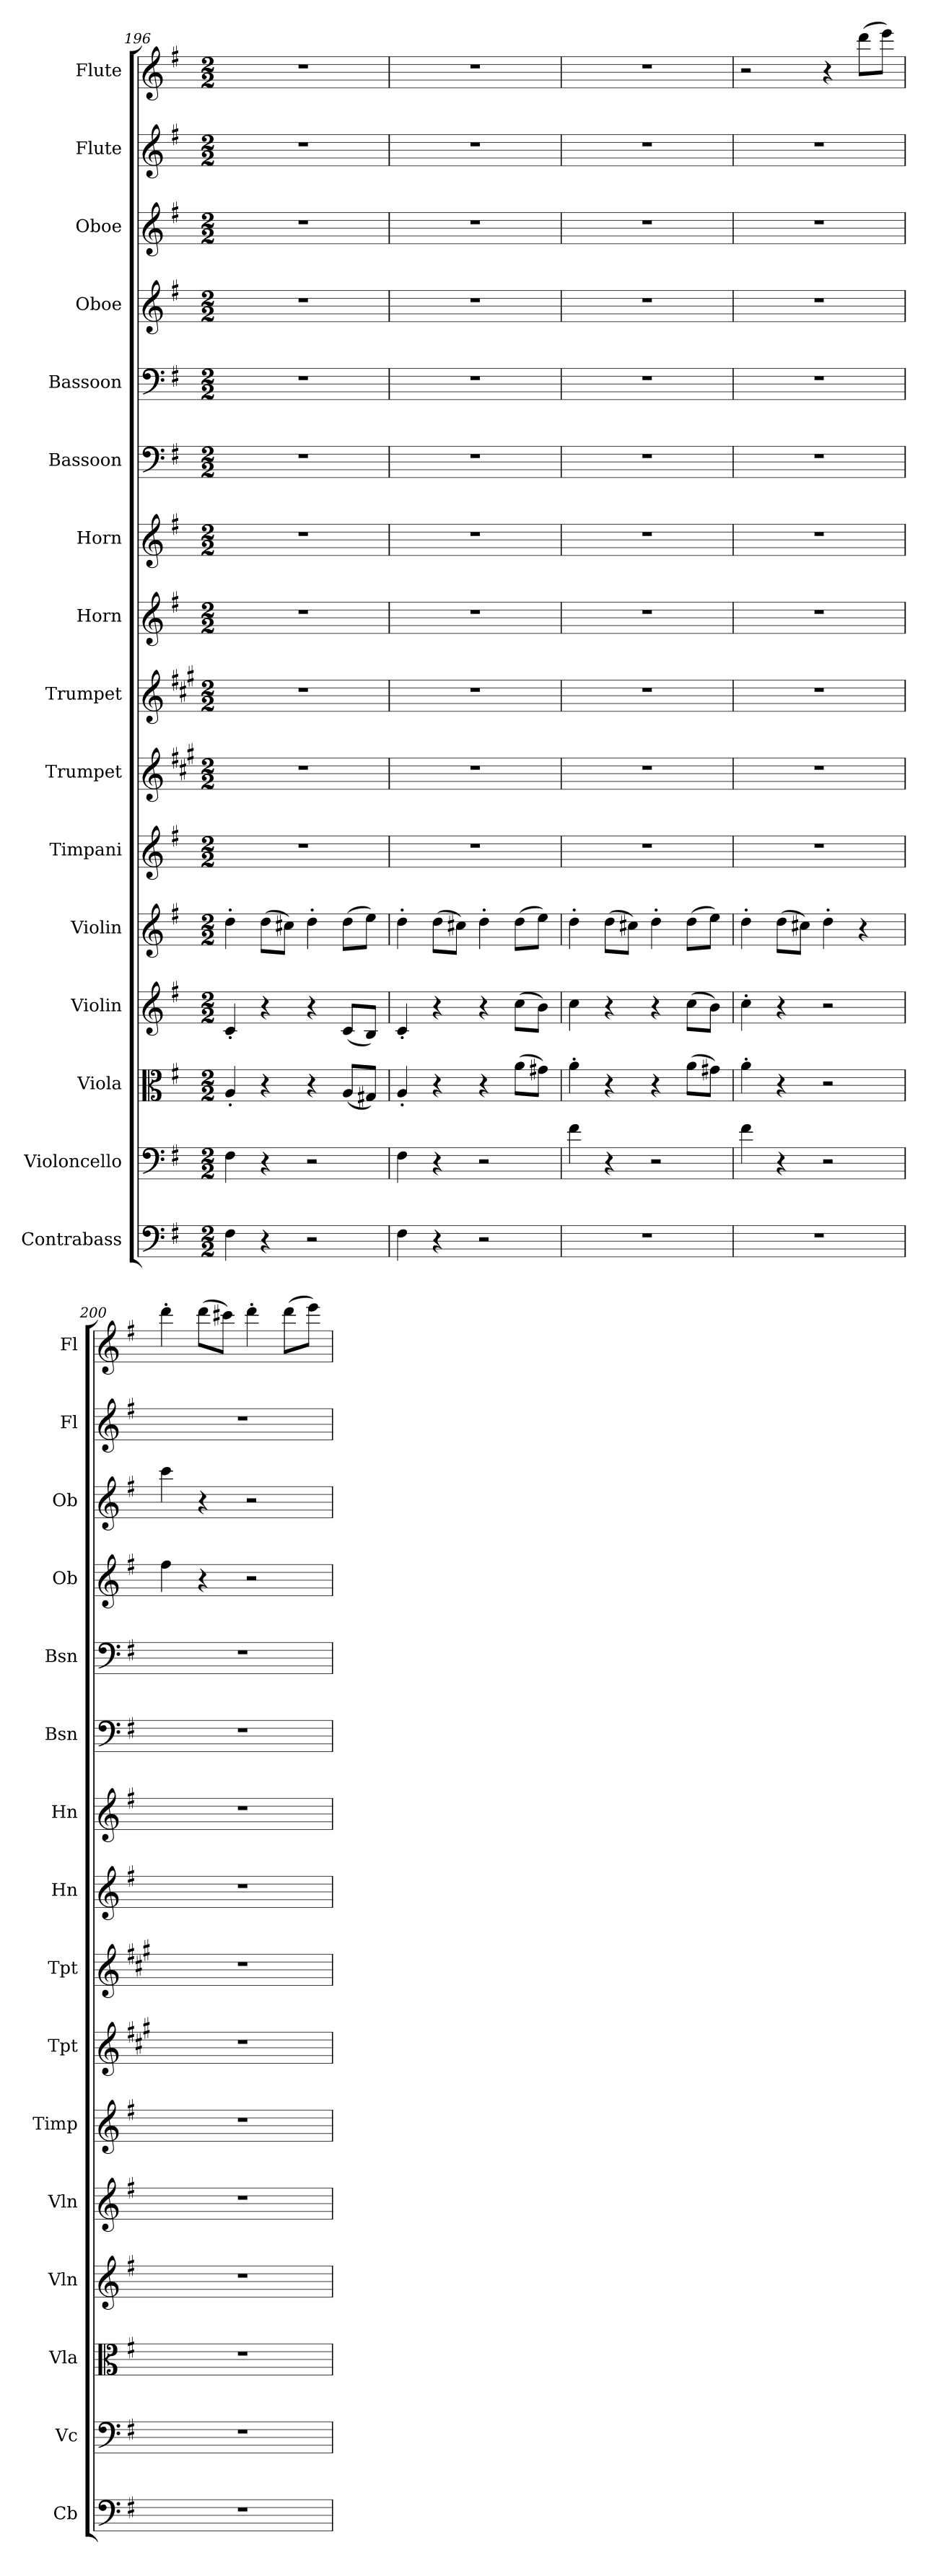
**kern	**kern	**kern	**kern	**kern	**kern	**kern	**kern	**kern	**kern	**kern	**kern	**kern	**kern	**kern	**kern
*part16	*part15	*part14	*part13	*part12	*part11	*part10	*part9	*part8	*part7	*part6	*part5	*part4	*part3	*part2	*part1
*staff16	*staff15	*staff14	*staff13	*staff12	*staff11	*staff10	*staff9	*staff8	*staff7	*staff6	*staff5	*staff4	*staff3	*staff2	*staff1
*I"Contrabass	*I"Violoncello	*I"Viola	*I"Violin	*I"Violin	*I"Timpani	*I"Trumpet	*I"Trumpet	*I"Horn	*I"Horn	*I"Bassoon	*I"Bassoon	*I"Oboe	*I"Oboe	*I"Flute	*I"Flute
*I'Cb	*I'Vc	*I'Vla	*I'Vln	*I'Vln	*I'Timp	*I'Tpt	*I'Tpt	*I'Hn	*I'Hn	*I'Bsn	*I'Bsn	*I'Ob	*I'Ob	*I'Fl	*I'Fl
*clefF4	*clefF4	*clefC3	*clefG2	*clefG2	*clefG2	*clefG2	*clefG2	*clefG2	*clefG2	*clefF4	*clefF4	*clefG2	*clefG2	*clefG2	*clefG2
*ITrd7c12	*	*	*	*	*	*ITrd1c2	*ITrd1c2	*ITrd4c7	*ITrd4c7	*	*	*	*	*	*
*k[f#]	*k[f#]	*k[f#]	*k[f#]	*k[f#]	*k[f#]	*k[f#]	*k[f#]	*k[]	*k[]	*k[f#]	*k[f#]	*k[f#]	*k[f#]	*k[f#]	*k[f#]
*M2/2	*M2/2	*M2/2	*M2/2	*M2/2	*M2/2	*M2/2	*M2/2	*M2/2	*M2/2	*M2/2	*M2/2	*M2/2	*M2/2	*M2/2	*M2/2
=196	=196	=196	=196	=196	=196	=196	=196	=196	=196	=196	=196	=196	=196	=196	=196
4FF#\	4F#\	4A'/	4c'/	4dd'\	1r	1r	1r	1r	1r	1r	1r	1r	1r	1r	1r
4r	4r	4r	4r	(>8dd\L	.	.	.	.	.	.	.	.	.	.	.
.	.	.	.	8cc#X\J)	.	.	.	.	.	.	.	.	.	.	.
2r	2r	4r	4r	4dd'\	.	.	.	.	.	.	.	.	.	.	.
.	.	(<8A/L	(<8c/L	(>8dd\L	.	.	.	.	.	.	.	.	.	.	.
.	.	8G#X/J)	8B/J)	8ee\J)	.	.	.	.	.	.	.	.	.	.	.
=197	=197	=197	=197	=197	=197	=197	=197	=197	=197	=197	=197	=197	=197	=197	=197
4FF#\	4F#\	4A'/	4c'/	4dd'\	1r	1r	1r	1r	1r	1r	1r	1r	1r	1r	1r
4r	4r	4r	4r	(>8dd\L	.	.	.	.	.	.	.	.	.	.	.
.	.	.	.	8cc#X\J)	.	.	.	.	.	.	.	.	.	.	.
2r	2r	4r	4r	4dd'\	.	.	.	.	.	.	.	.	.	.	.
.	.	(>8a\L	(>8cc\L	(>8dd\L	.	.	.	.	.	.	.	.	.	.	.
.	.	8g#X\J)	8b\J)	8ee\J)	.	.	.	.	.	.	.	.	.	.	.
=198	=198	=198	=198	=198	=198	=198	=198	=198	=198	=198	=198	=198	=198	=198	=198
1r	4f#\	4a'\	4cc\	4dd'\	1r	1r	1r	1r	1r	1r	1r	1r	1r	1r	1r
.	4r	4r	4r	(>8dd\L	.	.	.	.	.	.	.	.	.	.	.
.	.	.	.	8cc#X\J)	.	.	.	.	.	.	.	.	.	.	.
.	2r	4r	4r	4dd'\	.	.	.	.	.	.	.	.	.	.	.
.	.	(>8a\L	(>8cc\L	(>8dd\L	.	.	.	.	.	.	.	.	.	.	.
.	.	8g#X\J)	8b\J)	8ee\J)	.	.	.	.	.	.	.	.	.	.	.
=199	=199	=199	=199	=199	=199	=199	=199	=199	=199	=199	=199	=199	=199	=199	=199
1r	4f#\	4a'\	4cc'\	4dd'\	1r	1r	1r	1r	1r	1r	1r	1r	1r	1r	2r
.	4r	4r	4r	(>8dd\L	.	.	.	.	.	.	.	.	.	.	.
.	.	.	.	8cc#X\J)	.	.	.	.	.	.	.	.	.	.	.
.	2r	2r	2r	4dd'\	.	.	.	.	.	.	.	.	.	.	4r
.	.	.	.	4r	.	.	.	.	.	.	.	.	.	.	(>8ddd\L
.	.	.	.	.	.	.	.	.	.	.	.	.	.	.	8eee\J)
=200	=200	=200	=200	=200	=200	=200	=200	=200	=200	=200	=200	=200	=200	=200	=200
1r	1r	1r	1r	1r	1r	1r	1r	1r	1r	1r	1r	4ff#\	4ccc\	1r	4ddd'\
.	.	.	.	.	.	.	.	.	.	.	.	4r	4r	.	(>8ddd\L
.	.	.	.	.	.	.	.	.	.	.	.	.	.	.	8ccc#X\J)
.	.	.	.	.	.	.	.	.	.	.	.	2r	2r	.	4ddd'\
.	.	.	.	.	.	.	.	.	.	.	.	.	.	.	(>8ddd\L
.	.	.	.	.	.	.	.	.	.	.	.	.	.	.	8eee\J)
=	=	=	=	=	=	=	=	=	=	=	=	=	=	=	=
*-	*-	*-	*-	*-	*-	*-	*-	*-	*-	*-	*-	*-	*-	*-	*-
